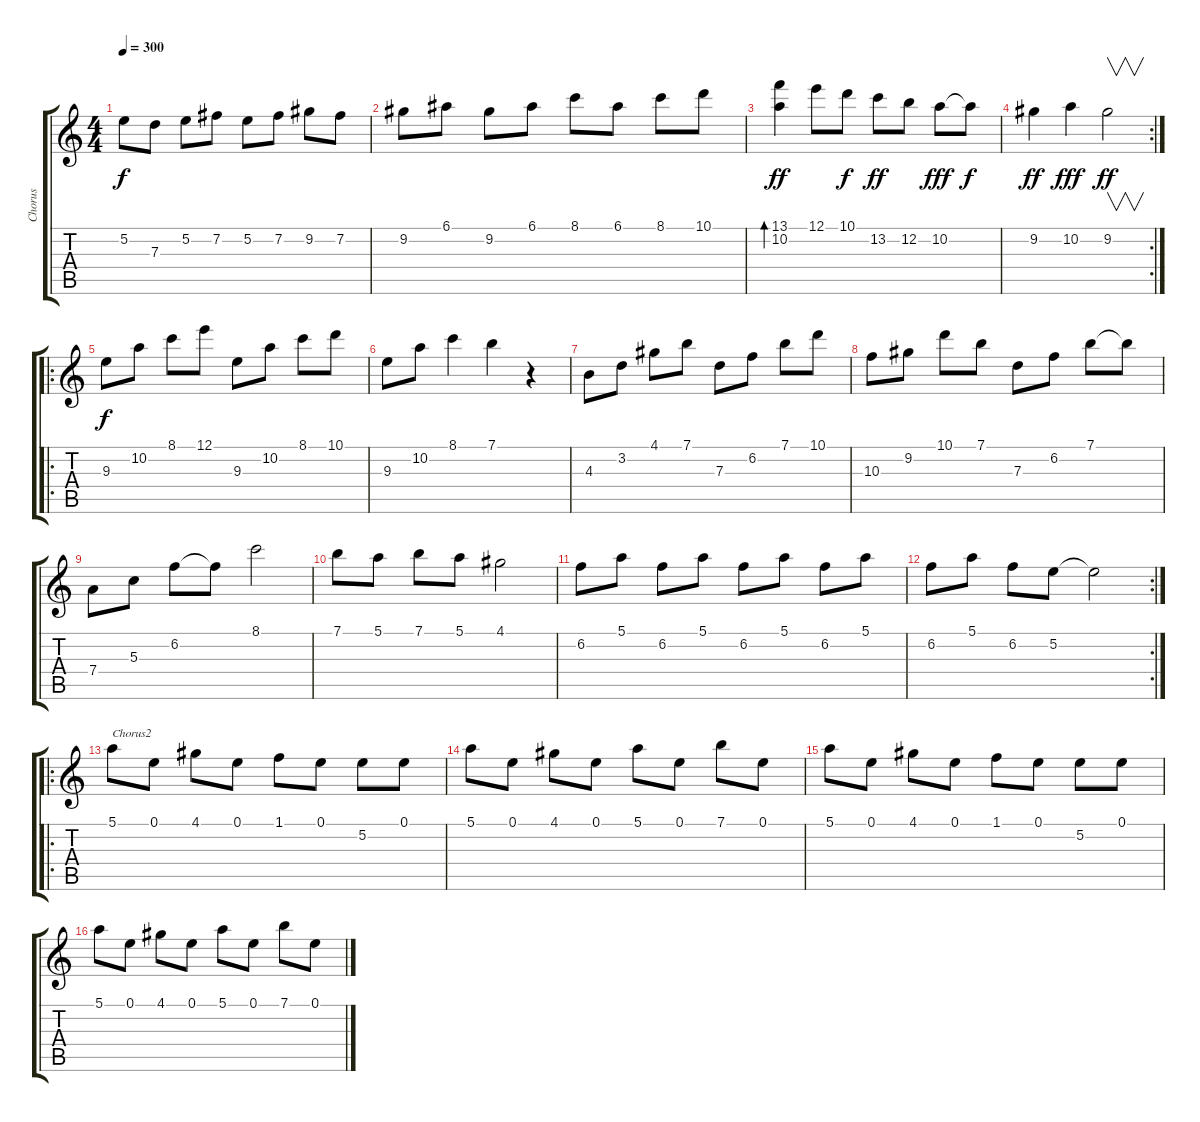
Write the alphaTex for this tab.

\track ("Chorus" "Chorus") {instrument acousticguitarnylon}
\staff {score tabs}
\tuning (E4 B3 G3 D3 A2 E2) {hide}
\ts (4 4)
\tempo 300
\clef g2
\ks c
5.2.8{dy f} 7.3.8 5.2.8 7.2.8 5.2.8 7.2.8 9.2.8 7.2.8 |
9.2.8 6.1.8 9.2.8 6.1.8 8.1.8 6.1.8 8.1.8 10.1.8 |
(13.1 10.2).4{bd 240 dy ff} 12.1.8 10.1.8{dy f} 13.2.8{dy ff} 12.2.8 10.2.8{dy fff} 10.2{t}.8{dy f} |
\rc 2
9.2.4{dy ff} 10.2.4{dy fff} 9.2.2{v dy ff} |
\ro
9.3.8{dy f} 10.2.8 8.1.8 12.1.8 9.3.8 10.2.8 8.1.8 10.1.8 |
9.3.8 10.2.8 8.1.4 7.1.4 r.4 |
4.3.8 3.2.8 4.1.8 7.1.8 7.3.8 6.2.8 7.1.8 10.1.8 |
10.3.8 9.2.8 10.1.8 7.1.8 7.3.8 6.2.8 7.1.8 7.1{t}.8 |
7.4.8 5.3.8 6.2.8 6.2{t}.8 8.1.2 |
7.1.8 5.1.8 7.1.8 5.1.8 4.1.2 |
6.2.8 5.1.8 6.2.8 5.1.8 6.2.8 5.1.8 6.2.8 5.1.8 |
\rc 2
6.2.8 5.1.8 6.2.8 5.2.8 5.2{t}.2 |
\ro
5.1.8{txt "Chorus2"} 0.1.8 4.1.8 0.1.8 1.1.8 0.1.8 5.2.8 0.1.8 |
5.1.8 0.1.8 4.1.8 0.1.8 5.1.8 0.1.8 7.1.8 0.1.8 |
5.1.8 0.1.8 4.1.8 0.1.8 1.1.8 0.1.8 5.2.8 0.1.8 |
5.1.8 0.1.8 4.1.8 0.1.8 5.1.8 0.1.8 7.1.8 0.1.8
